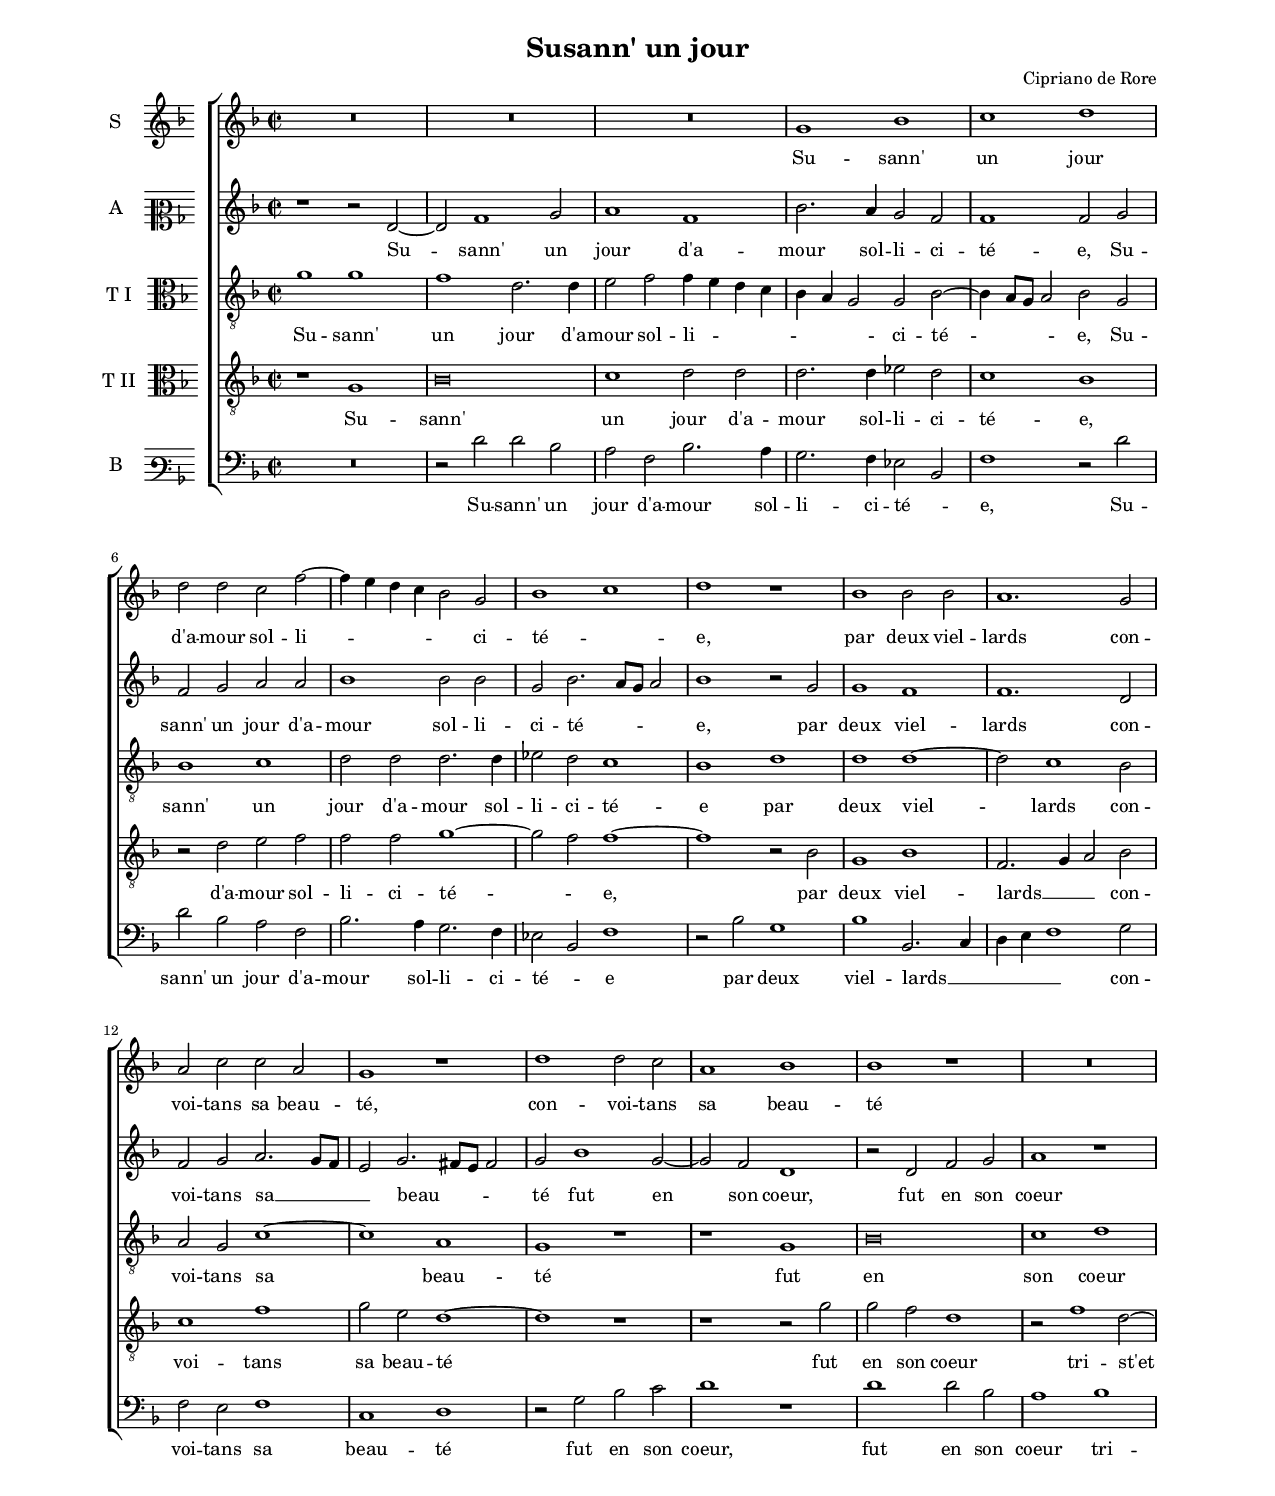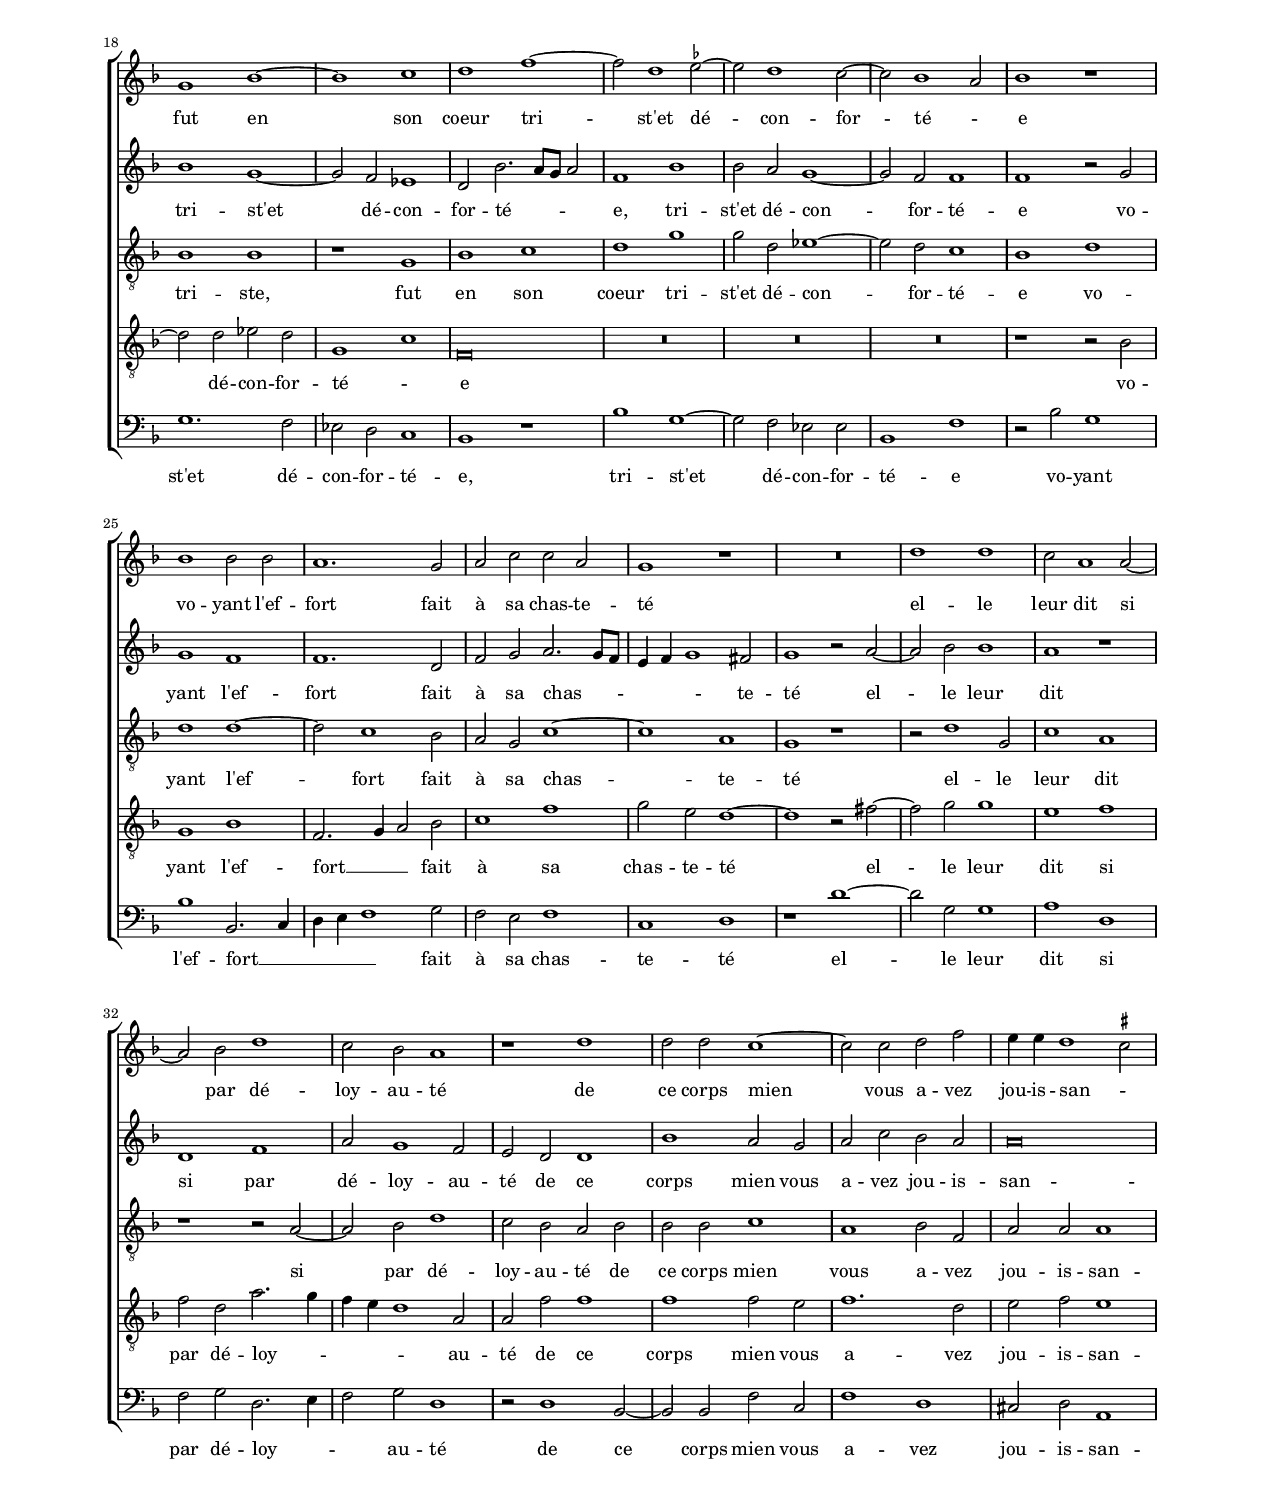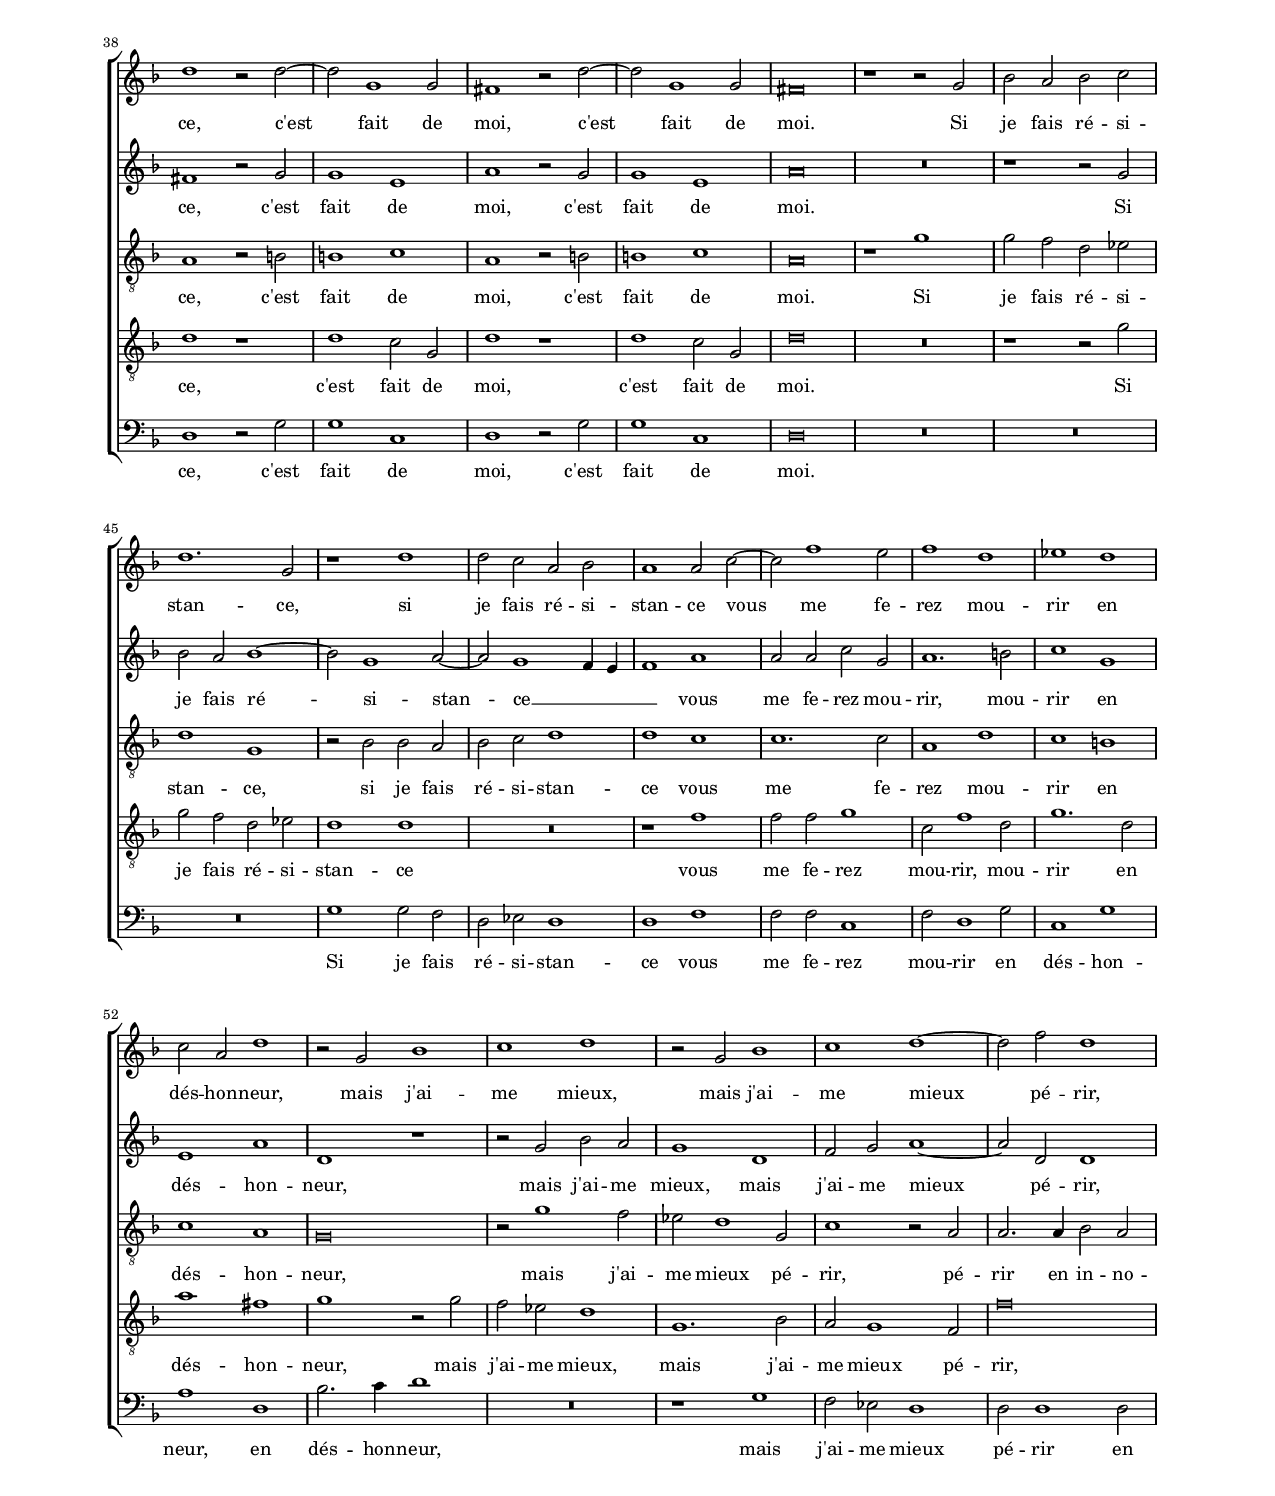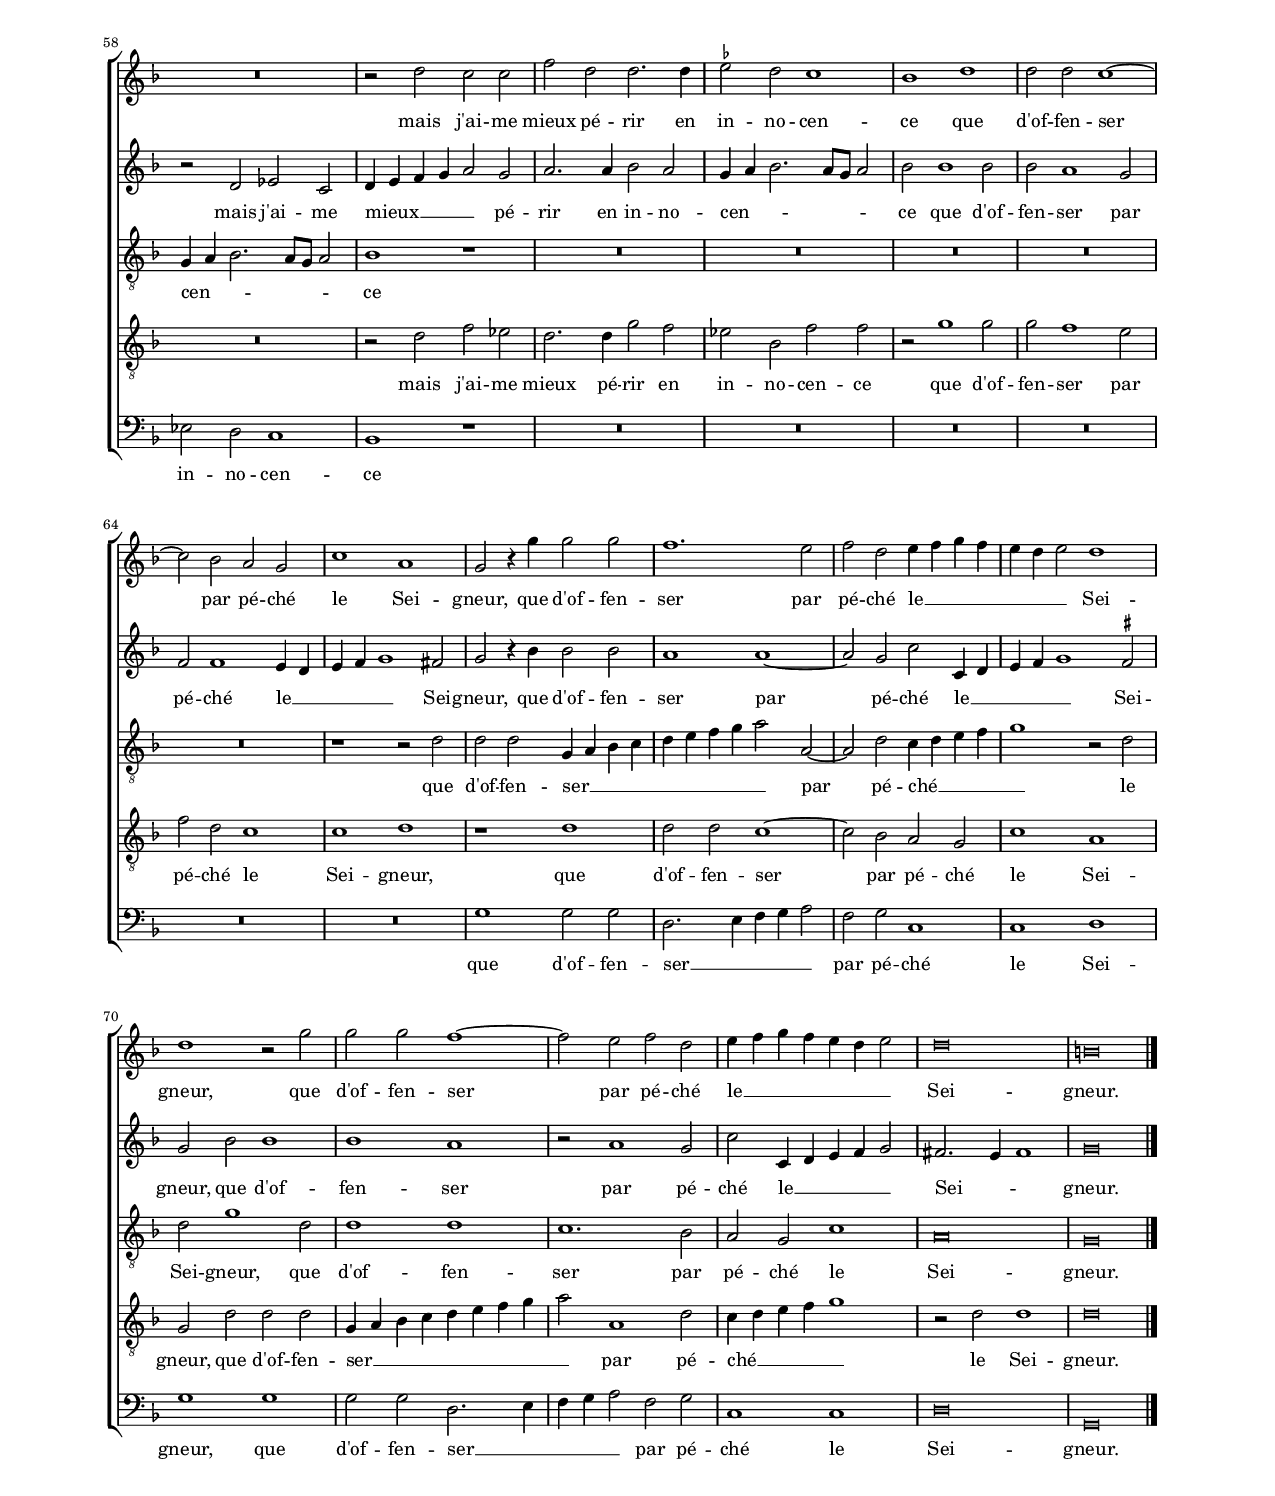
\header
{
  title="Susann' un jour"
  composer="Cipriano de Rore"
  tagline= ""
}

\version "2.18.2"
\include "deutsch.ly"
#(set-global-staff-size 15)
#(set-default-paper-size "letter")
#(ly:set-option 'point-and-click #f)

	
\paper
	{
	top-margin = 1.8 \cm
	bottom-margin = 1.8 \cm
	left-margin = 2 \cm
	right-margin = 2 \cm
	ragged-bottom = ##f
	ragged-last-bottom = ##f
	print-page-number = ##f
	system-system-spacing = #'((basic-distance . 17) (minimum-distance . 13) (padding . 5) (strechability . 250))
	systems-per-page = 3
%	min-systems-per-page = 3
	markup-system-spacing #'basic-distance = #12
%	print-all-headers = ##t
%	print-first-page-number = ##t
%	first-page-number = 1
	}

	
global = {
	\key f \major
	\time 2/2 \set Score.measureLength = #(ly:make-moment 2/1)
	\skip 1*150 \bar "|."
	}

	ficta = { \once \set suggestAccidentals = ##t }
	
	forget = #(define-music-function (parser location music) (ly:music?) #{
		\accidentalStyle forget
		$music
		\accidentalStyle default
		#})
	
	m = \melisma
	me = \melismaEnd



incipitcantus = \markup { \score {
	{
	\set Staff.instrumentName = \markup { \fontsize #1 "S" }
	\key f \major
	\clef violin
	s4 \bar ""
	}
	\layout  {
	raggedright = ##t
	indent = 0.9 \cm
	line-width = 1.6\cm
	\context { \Staff \remove Time_signature_engraver }
	\override Staff.Clef.Y-extent = #'(0 . 0)
	}} \hspace #1 }
	
      
incipitaltus = \markup { \score {
	{
	\set Staff.instrumentName = \markup { \fontsize #1 "A" }
	\key f \major
	\clef mezzosoprano
	s4 \bar ""
	}
	\layout  {
	raggedright = ##t
	indent = 0.9 \cm
	line-width = 1.6\cm
	\context { \Staff \remove Time_signature_engraver }
	\override Staff.Clef.Y-extent = #'(0 . 0)
	}} \hspace #1 }


incipittenor = \markup { \score {
	{
	\set Staff.instrumentName = \markup { \fontsize #1 "T I" }
	\key f \major
	\clef alto
	s4 \bar ""
	}
	\layout  {
	raggedright = ##t
	indent = 0.9 \cm
	line-width = 1.6\cm
	\context { \Staff \remove Time_signature_engraver }
	\override Staff.Clef.Y-extent = #'(0 . 0)
	}} \hspace #1 }
      
      
incipitquintus = \markup { \score {
	{
	\set Staff.instrumentName = \markup { \fontsize #1 "T II" }
	\key f \major
	\clef alto
	s4 \bar ""
	}
	\layout  {
	raggedright = ##t
	indent = 0.9 \cm
	line-width = 1.6\cm
	\context { \Staff \remove Time_signature_engraver }
	\override Staff.Clef.Y-extent = #'(0 . 0)
	}} \hspace #1 }
      
      
incipitbassus = \markup { \score {
	{
	\set Staff.instrumentName = \markup { \fontsize #1 "B" }
	\key f \major
	\clef varbaritone
	s4 \bar ""
	}
	\layout  {
	raggedright = ##t
	indent = 0.9 \cm
	line-width = 1.6\cm
	\context { \Staff \remove Time_signature_engraver }
	\override Staff.Clef.Y-extent = #'(0 . 0)
	}} \hspace #1 }


cantus =  \relative c''
	{
	R\breve
	R\breve
	R\breve
	g1 b
%5
	c1 d |
	d2 d c f~
	f4 e d c b2 g
	b1 c
	d1 r
%10
	b1 b2 b |
	a1. g2
	a2 c c a
	g1 r
	d'1 d2 c
%15
	a1 b |
	b1 r
	R\breve
	g1 b~
	b1 c
%20
	d1 f~ |
	f2 d1 \ficta es2~
	\ficta es2 d1 c2~
	c2 b1 a2
	b1 r
%25
	b1 b2 b |
	a1. g2
	a2 c c a
	g1 r
	R\breve
%30
	d'1 d |
	c2 a1 a2~
	a2 b d1
	c2 b a1
	r1 d
%35
	d2 d c1~ |
	c2 c d f
	e4 e d1 \ficta cis2
	d1 r2 d~
	d2 g,1 g2
%40
	fis1 r2 d'~ |
	d2 g,1 g2
	fis\breve
	r1 r2 g
	b2 a b c
%45
	d1. g,2 |
	r1 d'
	d2 c a b
	a1 a2 c~
	c2 f1 e2
%50
	f1 d |
	es1 d
	c2 a d1
	r2 g, b1
	c1 d
%55
	r2 g, b1 |
	c1 d~
	d2 f d1
	R\breve
	r2 d c c
%60
	f2 d d2. d4 |
	\ficta es2 d c1
	b1 d
	d2 d c1~
	c2 b a g
%65
	c1 a |
	g2 r4 g' g2 g
	f1. e2
	f2 d e4 f g f
	e4 d e2 d1
%70
	d1 r2 g |
	g2 g f1~
	f2 e f d
	e4 f g f e d e2
	d\breve
%75
	h\breve |
	}


altus =  \relative c'
        {
	r1 r2 d~
	d2 f1 g2
	a1 f
	b2. a4 g2 f
%5
	f1 f2 g |
	f2 g a a
	b1 b2 b
	g2 b2. a8 g a2
	b1 r2 g
%10
	g1 f |
	f1. d2
	f2 g a2. g8 f
	e2 g2. fis8 e fis2
	g2 b1 g2~
%15
	g2 f d1 |
	r2 d f g
	a1 r
	b1 g~
	g2 f es1
%20
	d2 b'2. a8 g a2 |
	f1 b
	b2 a g1~
	g2 f f1
	f1 r2 g
%25
	g1 f |
	f1. d2
	f2 g a2. g8 f
	e4 f g1 fis2
	g1 r2 a~
%30
	a2 b b1 |
	a1 r
	d,1 f
	a2 g1 f2
	e2 d d1
%35
	b'1 a2 g |
	a2 c b a
	a\breve
	fis1 r2 g
	g1 e
%40
	a1 r2 g |
	g1 e
	a\breve
	R\breve
	r1 r2 g
%45
	b2 a b1~ |
	b2 g1 a2~
	a2 g1 f4 e
	f1 a
	a2 a c g
%50
	a1. h2 |
	c1 g
	e1 a
	d,1 r
	r2 g b a
%55
	g1 d |
	f2 g a1~
	a2 d, d1
	r2 d es c
	d4 e f g a2 g
%60
	a2. a4 b2 a |
	g4 a b2. a8 g a2
	b2 b1 b2
	b2 a1 g2
	f2 f1 e4 d
%65
	e4 f g1 fis2 |
	g2 r4 b b2 b
	a1 a~
	a2 g c c,4 d
	e4 f g1 \ficta fis2
%70
	g2 b b1 |
	b1 a
	r2 a1 g2
	c2 c,4 d e f g2
	fis2. e4 fis1
%75
	g\breve |
	}


tenor  =  \relative c'
	{
	g'1 g
	f1 d2. d4
	e2 f f4 e d c
	b4 a g2 g b~
%5
	b4 a8 g a2 b g |
	b1 c
	d2 d d2. d4
	es2 d c1
	b1 d
%10
	d1 d~ |
	d2 c1 b2
	a2 g c1~
	c1 a
	g1 r
%15
	r1 g |
	b\breve
	c1 d
	b1 b
	r1 g
%20
	b1 c |
	d1 g
	g2 d es1~
	es2 d c1
	b1 d
%25
	d1 d~ |
	d2 c1 b2
	a2 g c1~
	c1 a
	g1 r
%30
	r2 d'1 g,2 |
	c1 a
	r1 r2 a~
	a2 b d1
	c2 b a b
%35
	b2 b c1 |
	a1 b2 f
	a2 a a1
	a1 r2 h
	h1 c
%40
	a1 r2 h |
	h1 c
	a\breve
	r1 g'
	g2 f d es
%45
	d1 g, |
	r2 b b a
	b2 c d1
	d1 c
	c1. c2
%50
	a1 d |
	c1 h
	c1 a
	g\breve
	r2 g'1 f2
%55
	es2 d1 g,2 |
	c1 r2 a
	a2. a4 b2 a
	g4 a b2. a8 g a2
	b1 r
%60
	R\breve |
	R\breve
	R\breve
	R\breve
	R\breve
%65
	r1 r2 d |
	d2 d g,4 a b c
	d4 e f g a2 a,~
	a2 d c4 d e f
	g1 r2 d
%70
	d2 g1 d2 |
	d1 d
	c1. b2
	a2 g c1
	a\breve
%75
	g\breve |
	}


quintus =  \relative c'
	{
	r1 g
	b\breve
	c1 d2 d
	d2. d4 es2 d
%5
	c1 b |
	r2 d e f
	f2 f g1~
	g2 f f1~
	f1 r2 b,
%10
	g1 b |
	f2. g4 a2 b
	c1 f
	g2 e d1~
	d1 r
%15
	r1 r2 g |
	g2 f d1
	r2 f1 d2~
	d2 d es d
	g,1 c
%20
	f,\breve |
	R\breve
	R\breve
	R\breve
	r1 r2 b
%25
	g1 b |
	f2. g4 a2 b
	c1 f
	g2 e d1~
	d1 r2 fis~
%30
	fis2 g g1 |
	e1 f
	f2 d a'2. g4
	f4 e d1 a2
	a2 f' f1
%35
	f1 f2 e |
	f1. d2
	e2 f e1
	d1 r
	d1 c2 g
%40
	d'1 r |
	d1 c2 g
	d'\breve
	R\breve
	r1 r2 g
%45
	g2 f d es |
	d1 d
	R\breve
	r1 f
	f2 f g1
%50
	c,2 f1 d2 |
	g1. d2
	a'1 fis
	g1 r2 g
	f2 es d1
%55
	g,1. b2 |
	a2 g1 f2
	f'\breve
	R\breve
	r2 d f es
%60
	d2. d4 g2 f |
	es2 b f' f
	r2 g1 g2
	g2 f1 e2
	f2 d c1
%65
	c1 d |
	r1 d
	d2 d c1~
	c2 b a g
	c1 a
%70
	g2 d' d d |
	g,4 a b c d e f g
	a2 a,1 d2
	c4 d e f g1
	r2 d d1
%75
	d\breve |
	}


bassus  =  \relative c
	{
	R\breve
	r2 d' d b
	a2 f b2. a4
	g2. f4 es2 b
%5
	f'1 r2 d' |
	d2 b a f
	b2. a4 g2. f4
	es2 b f'1
	r2 b g1
%10
	b1 b,2. c4 |
	d4 e f1 g2
	f2 e f1
	c1 d
	r2 g b c
%15
	d1 r |
	d1 d2 b
	a1 b
	g1. f2
	es2 d c1
%20
	b1 r |
	b'1 g~
	g2 f es es
	b1 f'
	r2 b g1
%25
	b1 b,2. c4 |
	d4 e f1 g2
	f2 e f1
	c1 d
	r1 d'~
%30
	d2 g, g1 |
	a1 d,
	f2 g d2. e4
	f2 g d1
	r2 d1 b2~
%35
	b2 b f' c |
	f1 d
	cis2 d a1
	d1 r2 g
	g1 c,
%40
	d1 r2 g |
	g1 c,
	d\breve
	R\breve
	R\breve
%45
	R\breve |
	g1 g2 f
	d2 es d1
	d1 f
	f2 f c1
%50
	f2 d1 g2 |
	c,1 g'
	a1 d,
	b'2. c4 d1
	R\breve
%55
	r1 g, |
	f2 es d1
	d2 d1 d2
	es2 d c1
	b1 r
%60
	R\breve |
	R\breve
	R\breve
	R\breve
	R\breve
%65
	R\breve |
	g'1 g2 g
	d2. e4 f g a2
	f2 g c,1
	c1 d
%70
	g1 g |
	g2 g d2. e4
	f4 g a2 f g
	c,1 c
	d\breve
%75
	g,\breve |
	}


lyricscantus = \lyricmode {
	Su -- sann' un jour d'a -- mour sol -- li -- _ _ _ _ ci -- té -- _ e,
	par deux viel -- lards con -- voi -- tans sa beau -- té,
	con -- voi -- tans sa beau -- té
	fut en son coeur tri -- st'et dé -- con -- for -- té -- _ e
	vo -- yant l'ef -- fort fait à sa chas -- te -- té
	el -- le leur dit si par dé -- loy -- au -- té
	de ce corps mien vous a -- vez jou -- is -- san -- _ ce,
	c'est fait de moi, c'est fait de moi.
	Si je fais ré -- si -- stan -- ce,
	si je fais ré -- si -- stan -- ce
	vous me fe -- rez mou -- rir en dés -- hon -- neur,
	mais j'ai -- me mieux,
	mais j'ai -- me mieux pé -- rir,
	mais j'ai -- me mieux pé -- rir en in -- no -- cen -- ce
	que d'of -- fen -- ser par pé -- ché le Sei -- gneur,
	que d'of -- fen -- ser par pé -- ché le __ _ _ _ _ _ _ Sei -- gneur,
	que d'of -- fen -- ser par pé -- ché le __ _ _ _ _ _ _ Sei -- gneur.
	}


lyricsaltus = \lyricmode {
	Su -- sann' un jour d'a -- mour sol -- li -- ci -- té -- e,
	Su -- sann' un jour d'a -- mour sol -- li -- ci -- té -- _ _ _ e,
	par deux viel -- lards con -- voi -- tans sa __ _ _ _ beau -- _ _ _ té
	fut en son coeur,
	fut en son coeur tri -- st'et dé -- con -- for -- té -- _ _ _ e,
	tri -- st'et dé -- con -- for -- té -- e
	vo -- yant l'ef -- fort fait à sa chas -- _ _ _ _ _ te -- té
	el -- le leur dit si par dé -- loy -- au -- té
	de ce corps mien vous a -- vez jou -- is -- san -- ce,
	c'est fait de moi, c'est fait de moi.
	Si je fais ré -- si -- stan -- ce __ _ _ _
	vous me fe -- rez mou -- rir,
	mou -- rir en dés -- hon -- neur,
	mais j'ai -- me mieux,
	mais j'ai -- me mieux pé -- rir,
	mais j'ai -- me mieux __ _ _ _ _ pé -- rir en in -- no -- cen -- _ _ _ _ _ ce
	que d'of -- fen -- ser par pé -- ché le __ _ _ _ _ Sei -- gneur,
	que d'of -- fen -- ser par pé -- ché le __ _ _ _ _ Sei -- gneur,
	que d'of -- fen -- ser par pé -- ché le __ _ _ _ _ Sei -- _ _ gneur.
	}


lyricstenor = \lyricmode {
	Su -- sann' un jour d'a -- mour sol -- li -- _ _ _ _ _ _ ci -- té -- _ _ _ e,
	Su -- sann' un jour d'a -- mour sol -- li -- ci -- té -- e
	par deux viel -- lards con -- voi -- tans sa beau -- té
	fut en son coeur tri -- ste,
	fut en son coeur tri -- st'et dé -- con -- for -- té -- e
	vo -- yant l'ef -- fort fait à sa chas -- te -- té
	el -- le leur dit si par dé -- loy -- au -- té
	de ce corps mien vous a -- vez jou -- is -- san -- ce,
	c'est fait de moi, c'est fait de moi.
	Si je fais ré -- si -- stan -- ce,
	si je fais ré -- si -- stan -- ce
	vous me fe -- rez mou -- rir en dés -- hon -- neur,
	mais j'ai -- me mieux pé -- rir,
	pé -- rir en in -- no -- cen -- _ _ _ _ _ ce
	que d'of -- fen -- ser __ _ _ _ _ _ _ _ _ par pé -- ché __ _ _ _ _ le Sei -- gneur,
	que d'of -- fen -- ser par pé -- ché le Sei -- gneur.
	}


lyricsquintus = \lyricmode {
	Su -- sann' un jour d'a -- mour sol -- li -- ci -- té -- e,
	d'a -- mour sol -- li -- ci -- té -- _ e,
	par deux viel -- lards __ _ _ con -- voi -- tans sa beau -- té
	fut en son coeur tri -- st'et dé -- con -- for -- té -- _ e
	vo -- yant l'ef -- fort __ _ _ fait à sa chas -- te -- té
	el -- le leur dit si par dé -- loy -- _ _ _ _ au -- té
	de ce corps mien vous a -- vez jou -- is -- san -- ce,
	c'est fait de moi, c'est fait de moi.
	Si je fais ré -- si -- stan -- ce
	vous me fe -- rez mou -- rir, mou -- rir en dés -- hon -- neur,
	mais j'ai -- me mieux,
	mais j'ai -- me mieux pé -- rir,
	mais j'ai -- me mieux pé -- rir en in -- no -- cen -- ce
	que d'of -- fen -- ser par pé -- ché le Sei -- gneur,
	que d'of -- fen -- ser par pé -- ché le Sei -- gneur,
	que d'of -- fen -- ser __ _ _ _ _ _ _ _ _ par pé -- ché __ _ _ _ _ le Sei -- gneur.
	}


lyricsbassus = \lyricmode {
	Su -- sann' un jour d'a -- mour sol -- li -- ci -- té -- _ e,
	Su -- sann' un jour d'a -- mour sol -- li -- ci -- té -- _ e
	par deux viel -- lards __ _ _ _ _ con -- voi -- tans sa beau -- té
	fut en son coeur,
	fut en son coeur tri -- st'et dé -- con -- for -- té -- e,
	tri -- st'et dé -- con -- for -- té -- e
	vo -- yant l'ef -- fort __ _ _ _ _ fait à sa chas -- te -- té
	el -- le leur dit si par dé -- loy -- _ _ au -- té
	de ce corps mien vous a -- vez jou -- is -- san -- ce,
	c'est fait de moi, c'est fait de moi.
	Si je fais ré -- si -- stan -- ce
	vous me fe -- rez mou -- rir en dés -- hon -- neur,
	en dés -- hon -- neur,
	mais j'ai -- me mieux pé -- rir en in -- no -- cen -- ce
	que d'of -- fen -- ser __ _ _ _ _ par pé -- ché le Sei -- gneur,
	que d'of -- fen -- ser __ _ _ _ _ par pé -- ché le Sei -- gneur.
	}


\score
{  
  % \transpose {
	\new ChoirStaff \with { \override StaffGrouper.staff-staff-spacing.basic-distance = #12 }
	<<

	\new Staff << \global
	\new Voice="v1" {
		\set Staff.instrumentName=\incipitcantus
%		\set Staff.instrumentName= "S"
		\set Staff.midiInstrument = "reed organ"
		\clef violin
		\cantus }
	\new Lyrics \lyricsto "v1" {\lyricscantus }
	>>


	\new Staff << \global
	\new Voice="v2" {
		\set Staff.instrumentName=\incipitaltus
%		\set Staff.instrumentName= "A"
		\set Staff.midiInstrument = "reed organ"
		\clef violin 
		\altus}
	\new Lyrics \lyricsto "v2" {\lyricsaltus }
	>>


	\new Staff << \global
	\new Voice="v3" {
		\set Staff.instrumentName=\incipittenor
%		\set Staff.instrumentName= "T"
		\set Staff.midiInstrument = "reed organ"
		\clef "G_8"
		\tenor }
	\new Lyrics \lyricsto "v3" {\lyricstenor }
	>>


	\new Staff << \global
	\new Voice="v5" {
		\set Staff.instrumentName=\incipitquintus
%		\set Staff.instrumentName= "Q"
		\set Staff.midiInstrument = "reed organ"
		\clef "G_8"
		\quintus}
	\new Lyrics \lyricsto "v5" {\lyricsquintus }
	>>


	\new Staff << \global
	\new Voice="v4" {
		\set Staff.instrumentName=\incipitbassus
%		\set Staff.instrumentName= "B"
		\set Staff.midiInstrument = "reed organ"
		\clef bass 
		\bassus }
	\new Lyrics \lyricsto "v4" {\lyricsbassus}
	>>

	>>
	% } % transpose

	\layout
	{
	indent = 1.7\cm
	\context { \Lyrics \override VerticalAxisGroup.nonstaff-relatedstaff-spacing.padding = #1.4 }
%	\context { \Lyrics \override LyricText.font-size = #1 }
	\context { \Staff \override TimeSignature.break-visibility = #end-of-line-invisible }
%	\context { \Staff \override InstrumentName.X-offset = #'-25 }
%	\context { \Voice \override Slur.transparent = ##t }
%	\context { \Voice \override AccidentalSuggestion.avoid-slur = #'ignore }
%	\context { \Voice \override AccidentalSuggestion.outside-staff-priority = ##f }
	\context { \Score \override BarNumber.padding = #2 }
	\context { \Voice \override NoteHead.style = #'baroque }
	}
	
\midi
	{
    	\tempo 2 = 90
	}
	
}


% EOF